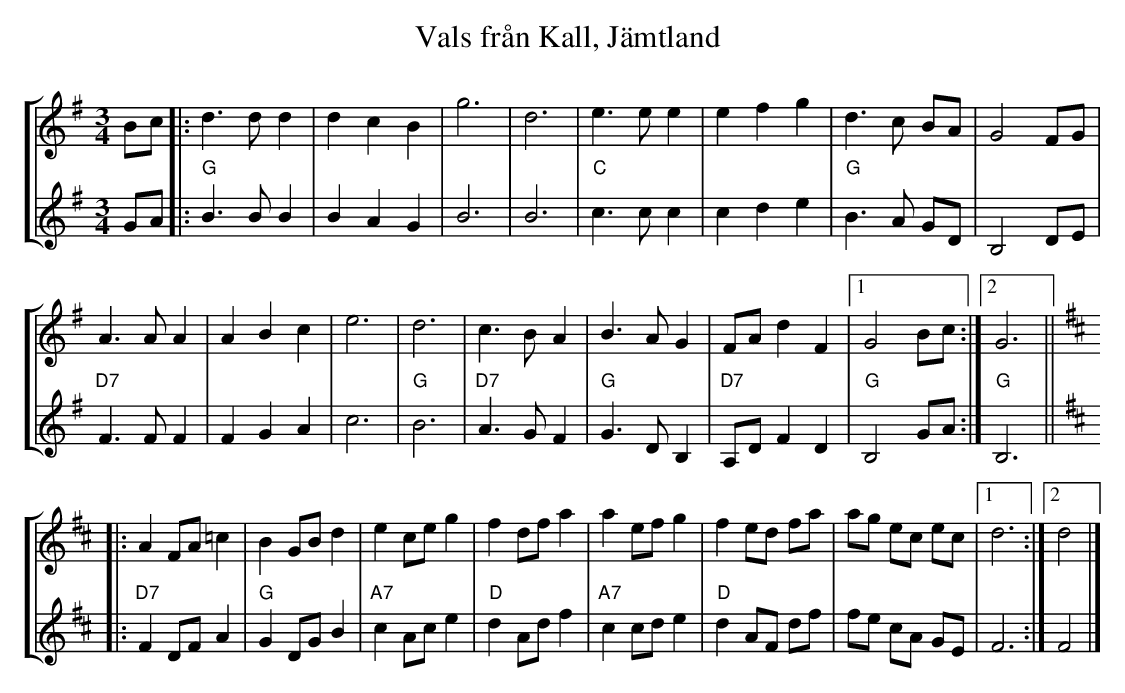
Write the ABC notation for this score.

X:1
T:Vals från Kall, Jämtland
%%score [ 1 | 2 ]
L:1/4
M:3/4
K:G
V:1
B/c/ |: d3/2 d/ d | d c B | g3 |  d3 | e3/2 e/ e | e f g | d3/2 c/ B/A/ |  G2 F/G/ |
 A3/2 A/ A | A B c | e3 |  d3 | c3/2 B/ A | B3/2 A/ G | F/A/ d F |1  G2 B/c/ :|2 G3 ||[K:D]
|: A F/A/ =c | B G/B/ d |  e c/e/ g | f d/f/ a | a e/f/ g | f e/d/ f/a/ |  a/g/ e/c/ e/c/ |1 d3 :|2 d2 |]
V:2
G/A/ |: "G" B3/2 B/ B | B A G | B3 |  B3 | "C" c3/2 c/ c | c d e | "G" B3/2 A/ G/D/ |  B,2 D/E/ |
 "D7" F3/2 F/ F | F G A | c3 |  "G" B3 | "D7" A3/2 G/ F | "G" G3/2 D/ B, | "D7" A,/D/ F D |1  "G" B,2 G/A/ :|2 "G" B,3 ||[K:D]
|: "D7" F D/F/ A | "G" G D/G/ B |  "A7" c A/c/ e | "D" d A/d/ f | "A7" c c/d/ e | "D" d A/F/ d/f/ |  f/e/ c/A/ G/E/ |1 F3 :|2 F2 |]
